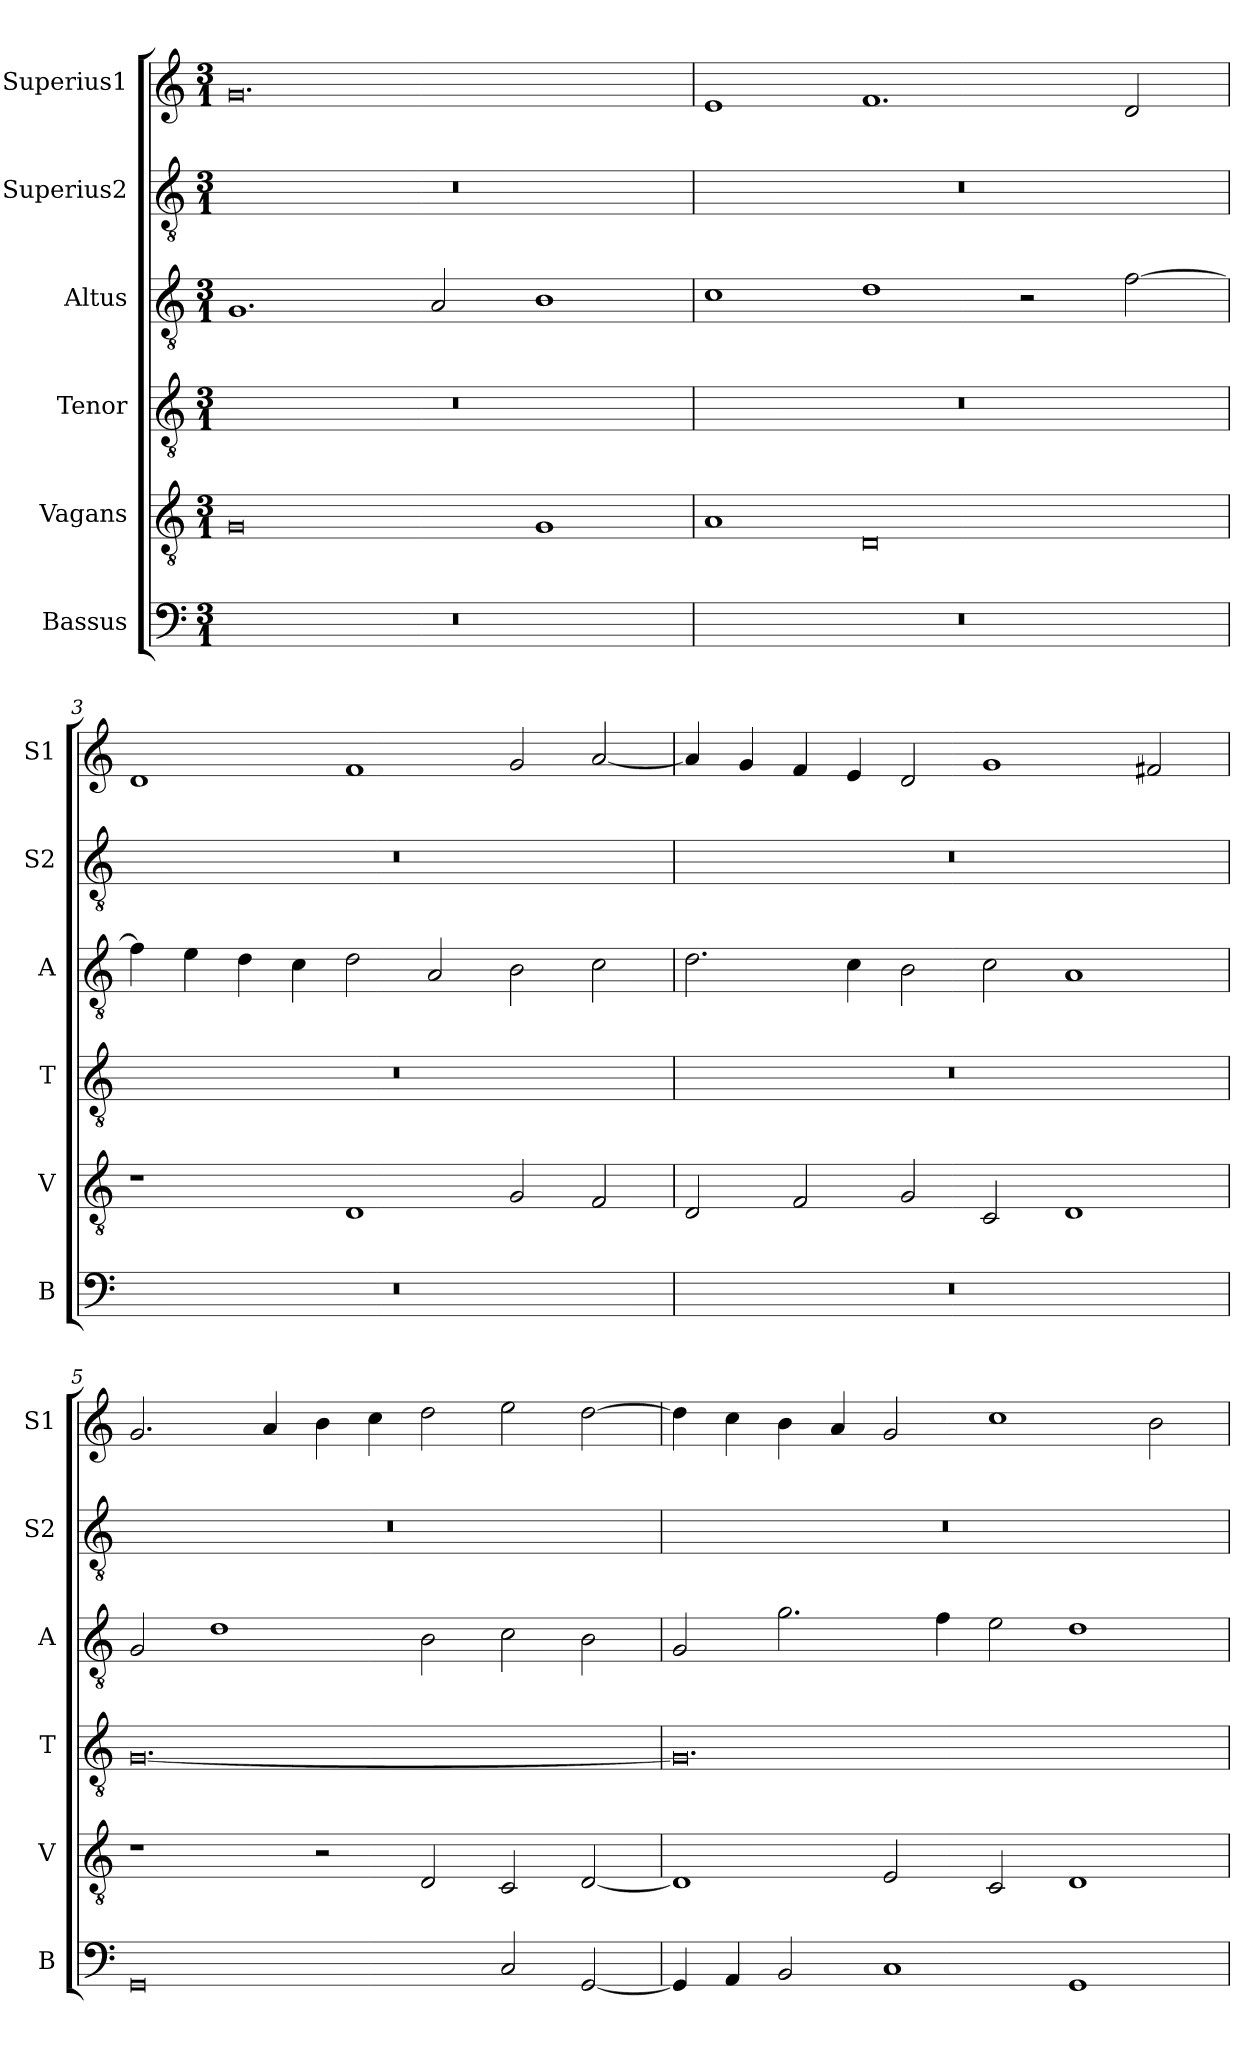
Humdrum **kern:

**kern	**kern	**kern	**kern	**kern	**kern
*part6	*part5	*part4	*part3	*part2	*part1
*staff6	*staff5	*staff4	*staff3	*staff2	*staff1
*I"Bassus	*I"Vagans	*I"Tenor	*I"Altus	*I"Superius2	*I"Superius1
*I'B	*I'V	*I'T	*I'A	*I'S2	*I'S1
*clefF4	*clefGv2	*clefGv2	*clefGv2	*clefGv2	*clefG2
*k[]	*k[]	*k[]	*k[]	*k[]	*k[]
*M3/1	*M3/1	*M3/1	*M3/1	*M3/1	*M3/1
=1	=1	=1	=1	=1	=1
0.r	0G	0.r	1.G	0.r	0.g
.	.	.	2A/	.	.
.	1G	.	1B	.	.
=2	=2	=2	=2	=2	=2
0.r	1A	0.r	1c	0.r	1e
.	0D	.	1d	.	1.f
.	.	.	2r	.	.
.	.	.	[2f\	.	2d/
=3	=3	=3	=3	=3	=3
0.r	1r	0.r	4f\]	0.r	1d
.	.	.	4e\	.	.
.	.	.	4d\	.	.
.	.	.	4c\	.	.
.	1D	.	2d\	.	1f
.	.	.	2A/	.	.
.	2G/	.	2B\	.	2g/
.	2F/	.	2c\	.	[2a/
=4	=4	=4	=4	=4	=4
0.r	2D/	0.r	2.d\	0.r	4a/]
.	.	.	.	.	4g/
.	2F/	.	.	.	4f/
.	.	.	4c\	.	4e/
.	2G/	.	2B\	.	2d/
.	2C/	.	2c\	.	1g
.	1D	.	1A	.	.
.	.	.	.	.	2f#X/
=5	=5	=5	=5	=5	=5
0GG	1r	[0.G	2G/	0.r	2.g/
.	.	.	1d	.	.
.	.	.	.	.	4a/
.	2r	.	.	.	4b\
.	.	.	.	.	4cc\
.	2D/	.	2B\	.	2dd\
2C/	2C/	.	2c\	.	2ee\
[2GG/	[2D/	.	2B\	.	[2dd\
=6	=6	=6	=6	=6	=6
4GG/]	1D]	0.G]	2G/	0.r	4dd\]
4AA/	.	.	.	.	4cc\
2BB/	.	.	2.g\	.	4b\
.	.	.	.	.	4a/
1C	2E/	.	.	.	2g/
.	.	.	4f\	.	.
.	2C/	.	2e\	.	1cc
1GG	1D	.	1d	.	.
.	.	.	.	.	2b\
=	=	=	=	=	=
*-	*-	*-	*-	*-	*-
